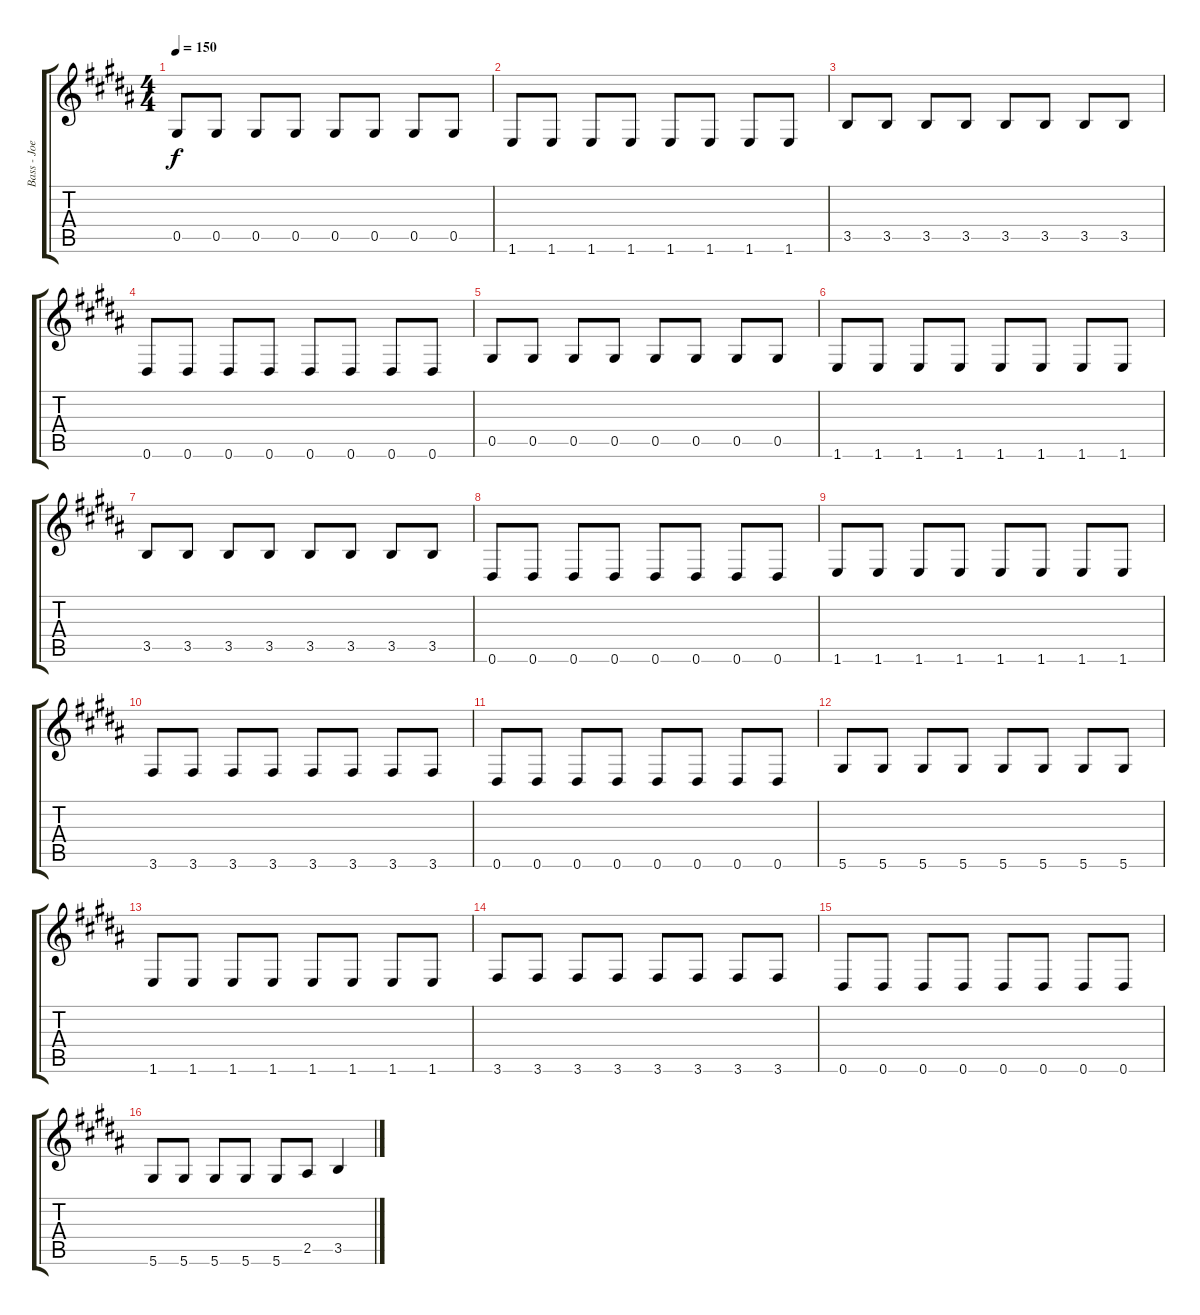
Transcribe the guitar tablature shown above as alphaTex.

\track ("Bass - Joe" "Bass - Joe") {instrument electricbasspick}
\staff {score tabs}
\tuning (Eb4 Bb3 Gb3 Db3 Ab2 Eb2) {hide}
\ts (4 4)
\tempo 150
\clef g2
\ks b
0.5.8{dy f} 0.5.8 0.5.8 0.5.8 0.5.8 0.5.8 0.5.8 0.5.8 |
1.6.8 1.6.8 1.6.8 1.6.8 1.6.8 1.6.8 1.6.8 1.6.8 |
3.5.8 3.5.8 3.5.8 3.5.8 3.5.8 3.5.8 3.5.8 3.5.8 |
0.6.8 0.6.8 0.6.8 0.6.8 0.6.8 0.6.8 0.6.8 0.6.8 |
0.5.8 0.5.8 0.5.8 0.5.8 0.5.8 0.5.8 0.5.8 0.5.8 |
1.6.8 1.6.8 1.6.8 1.6.8 1.6.8 1.6.8 1.6.8 1.6.8 |
3.5.8 3.5.8 3.5.8 3.5.8 3.5.8 3.5.8 3.5.8 3.5.8 |
0.6.8 0.6.8 0.6.8 0.6.8 0.6.8 0.6.8 0.6.8 0.6.8 |
1.6.8 1.6.8 1.6.8 1.6.8 1.6.8 1.6.8 1.6.8 1.6.8 |
3.6.8 3.6.8 3.6.8 3.6.8 3.6.8 3.6.8 3.6.8 3.6.8 |
0.6.8 0.6.8 0.6.8 0.6.8 0.6.8 0.6.8 0.6.8 0.6.8 |
5.6.8 5.6.8 5.6.8 5.6.8 5.6.8 5.6.8 5.6.8 5.6.8 |
1.6.8 1.6.8 1.6.8 1.6.8 1.6.8 1.6.8 1.6.8 1.6.8 |
3.6.8 3.6.8 3.6.8 3.6.8 3.6.8 3.6.8 3.6.8 3.6.8 |
0.6.8 0.6.8 0.6.8 0.6.8 0.6.8 0.6.8 0.6.8 0.6.8 |
5.6.8 5.6.8 5.6.8 5.6.8 5.6.8 2.5.8 3.5.4
